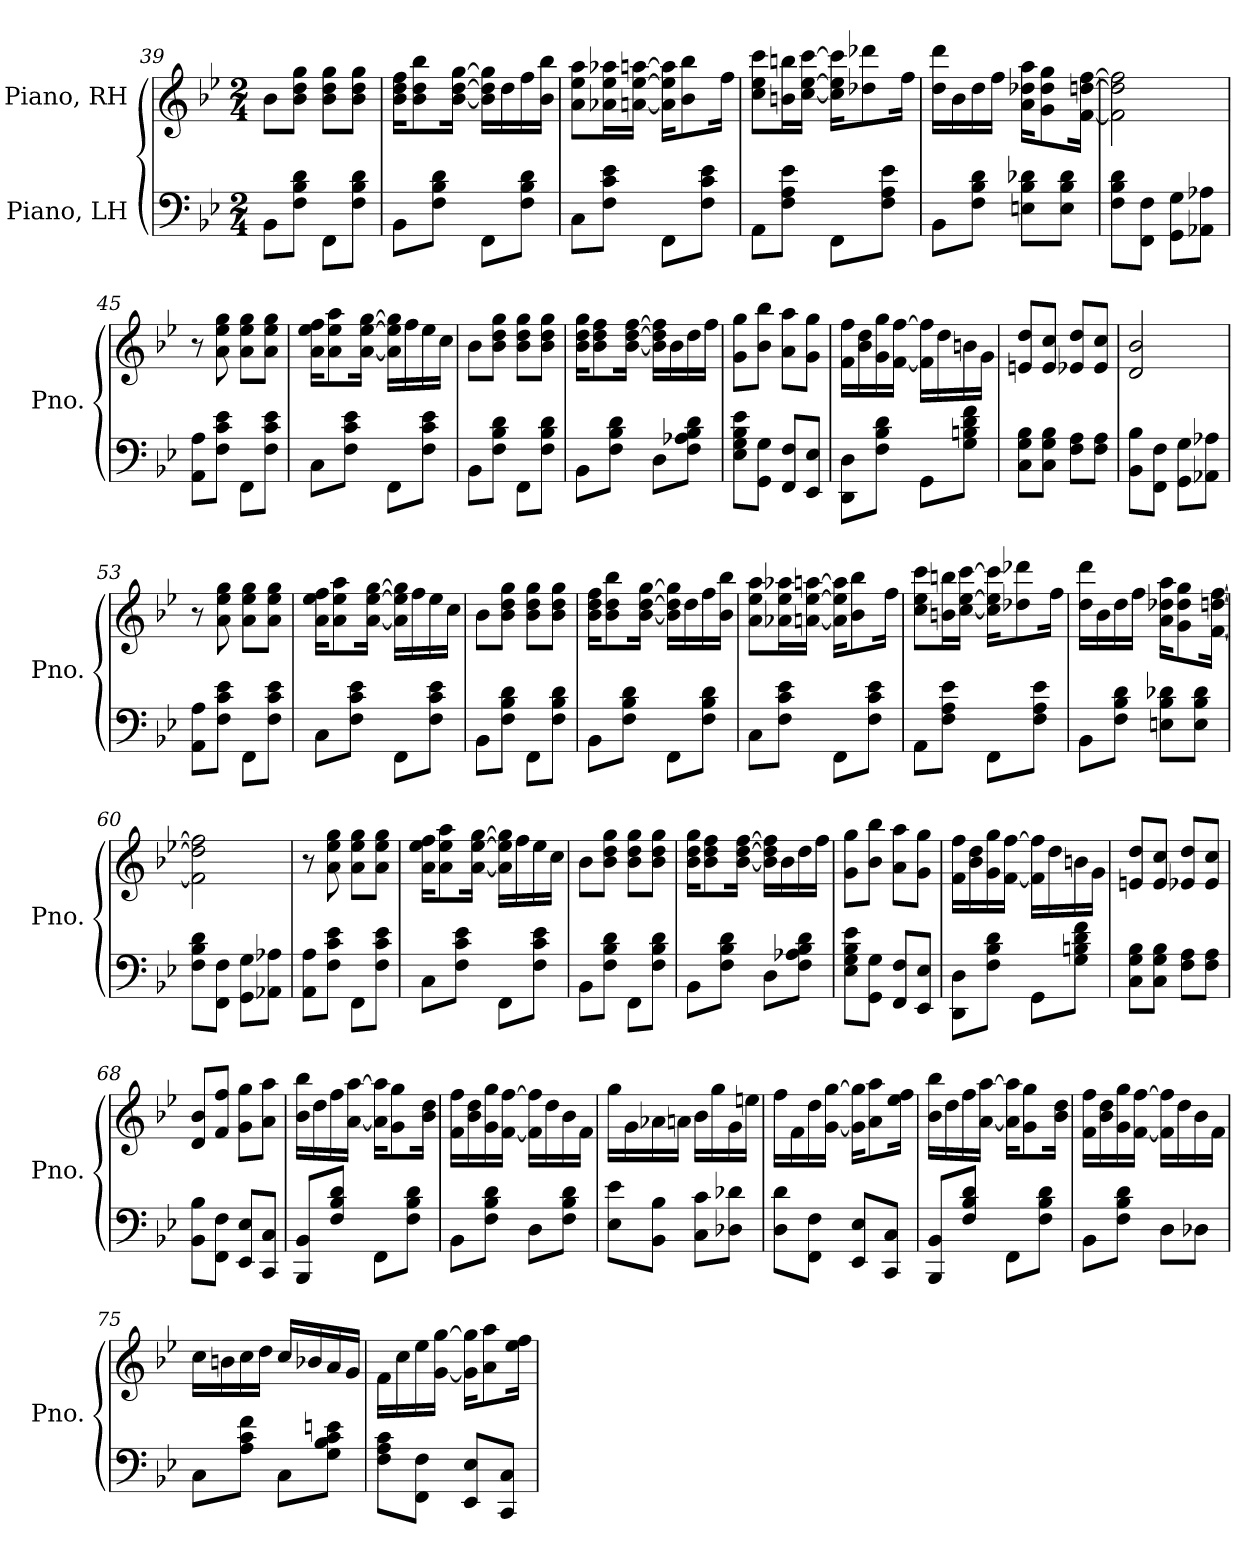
**kern	**kern
*part2	*part1
*staff2	*staff1
*I"Piano, LH	*I"Piano, RH
*I'Pno.	*I'Pno.
*clefF4	*clefG2
*k[b-e-]	*k[b-e-]
*M2/4	*M2/4
=39	=39
8BB-\L	8b-\L
8F\ 8B-\ 8d\J	8b-\ 8dd\ 8gg\J
8FF\L	8b-\ 8dd\ 8gg\L
8F\ 8B-\ 8d\J	8b-\ 8dd\ 8gg\J
=40	=40
8BB-\L	16b-\ 16dd\ 16ff\KL
.	8b-\ 8dd\ 8bb-\
8F\ 8B-\ 8d\J	.
.	[16b-\ [16dd\ [16gg\Jk
8FF\L	16b-\] 16dd\] 16gg\]LL
.	16dd\
8F\ 8B-\ 8d\J	16ff\
.	16b-\ 16bb-\JJ
!!LO:LB:g=z
=41	=41
8C\L	8a\ 8ee-\ 8aa\L
8F\ 8c\ 8e-\J	16a-X\ 16ee-\ 16aa-X\L
.	[16an\ [16ee-\ [16aan\JJ
8FF\L	16a\] 16ee-\] 16aa\]KL
.	8b-\ 8bb-\
8F\ 8c\ 8e-\J	.
.	16ff\Jk
=42	=42
8AA\L	8cc\ 8ee-\ 8ccc\L
8F\ 8A\ 8e-\J	16bn\ 16bbn\L
.	[16cc\ [16ee-\ [16ccc\JJ
8FF\L	16cc\] 16ee-\] 16ccc\]KL
.	8dd-X\ 8ddd-X\
8F\ 8A\ 8e-\J	.
.	16ff\Jk
=43	=43
8BB-\L	16dd\ 16ddd\LL
.	16b-\
8F\ 8B-\ 8d\J	16dd\
.	16ff\JJ
8En\ 8B-\ 8d-X\L	16a\ 16dd-X\ 16aa\KL
.	8g\ 8dd-\ 8gg\
8E\ 8B-\ 8d-\J	.
.	[16f\ [16ddn\ [16ff\Jk
=44	=44
8F\ 8B-\ 8d\L	2f\] 2dd\] 2ff\]
8FF\ 8F\J	.
8GG\ 8G\L	.
8AA-X\ 8A-X\J	.
=45	=45
8AA\ 8A\L	8r
8F\ 8c\ 8e-\J	8a\ 8ee-\ 8gg\
8FF\L	8a\ 8ee-\ 8gg\L
8F\ 8c\ 8e-\J	8a\ 8ee-\ 8gg\J
!!LO:LB:g=z
=46	=46
8C\L	16a\ 16ee-\ 16ff\KL
.	8a\ 8ee-\ 8aa\
8F\ 8c\ 8e-\J	.
.	[16a\ [16ee-\ [16gg\Jk
8FF\L	16a\] 16ee-\] 16gg\]LL
.	16ff\
8F\ 8c\ 8e-\J	16ee-\
.	16cc\JJ
=47	=47
8BB-\L	8b-\L
8F\ 8B-\ 8d\J	8b-\ 8dd\ 8gg\J
8FF\L	8b-\ 8dd\ 8gg\L
8F\ 8B-\ 8d\J	8b-\ 8dd\ 8gg\J
=48	=48
8BB-\L	16b-\ 16dd\ 16gg\KL
.	8b-\ 8dd\ 8ff\
8F\ 8B-\ 8d\J	.
.	[16b-\ [16dd\ [16ff\Jk
8D\L	16b-\] 16dd\] 16ff\]LL
.	16b-\
8F\ 8A-X\ 8B-\ 8d\J	16dd\
.	16ff\JJ
=49	=49
8E-\ 8G\ 8B-\ 8e-\L	8g\ 8gg\L
8GG\ 8G\J	8b-\ 8bb-\J
8FF/ 8F/L	8a\ 8aa\L
8EE-/ 8E-/J	8g\ 8gg\J
=50	=50
8DD\ 8D\L	16f\ 16ff\LL
.	16b-\ 16dd\
8F\ 8B-\ 8d\J	16g\ 16gg\
.	[16f\ [16ff\JJ
8GG\L	16f\] 16ff\]LL
.	16dd\
8G\ 8Bn\ 8d\ 8f\J	16bn\
.	16g\JJ
!!LO:LB:g=z
=51	=51
8C\ 8G\ 8B-\L	8en/ 8dd/L
8C\ 8G\ 8B-\J	8e/ 8cc/J
8F\ 8A\L	8e-X/ 8dd/L
8F\ 8A\J	8e-/ 8cc/J
=52	=52
8BB-\ 8B-\L	2d/ 2b-/
8FF\ 8F\J	.
8GG\ 8G\L	.
8AA-X\ 8A-X\J	.
=53	=53
8AA\ 8A\L	8r
8F\ 8c\ 8e-\J	8a\ 8ee-\ 8gg\
8FF\L	8a\ 8ee-\ 8gg\L
8F\ 8c\ 8e-\J	8a\ 8ee-\ 8gg\J
=54	=54
8C\L	16a\ 16ee-\ 16ff\KL
.	8a\ 8ee-\ 8aa\
8F\ 8c\ 8e-\J	.
.	[16a\ [16ee-\ [16gg\Jk
8FF\L	16a\] 16ee-\] 16gg\]LL
.	16ff\
8F\ 8c\ 8e-\J	16ee-\
.	16cc\JJ
=55	=55
8BB-\L	8b-\L
8F\ 8B-\ 8d\J	8b-\ 8dd\ 8gg\J
8FF\L	8b-\ 8dd\ 8gg\L
8F\ 8B-\ 8d\J	8b-\ 8dd\ 8gg\J
=56	=56
8BB-\L	16b-\ 16dd\ 16ff\KL
.	8b-\ 8dd\ 8bb-\
8F\ 8B-\ 8d\J	.
.	[16b-\ [16dd\ [16gg\Jk
8FF\L	16b-\] 16dd\] 16gg\]LL
.	16dd\
8F\ 8B-\ 8d\J	16ff\
.	16b-\ 16bb-\JJ
!!LO:PB:g=z
=57	=57
8C\L	8a\ 8ee-\ 8aa\L
8F\ 8c\ 8e-\J	16a-X\ 16ee-\ 16aa-X\L
.	[16an\ [16ee-\ [16aan\JJ
8FF\L	16a\] 16ee-\] 16aa\]KL
.	8b-\ 8bb-\
8F\ 8c\ 8e-\J	.
.	16ff\Jk
=58	=58
8AA\L	8cc\ 8ee-\ 8ccc\L
8F\ 8A\ 8e-\J	16bn\ 16bbn\L
.	[16cc\ [16ee-\ [16ccc\JJ
8FF\L	16cc\] 16ee-\] 16ccc\]KL
.	8dd-X\ 8ddd-X\
8F\ 8A\ 8e-\J	.
.	16ff\Jk
=59	=59
8BB-\L	16dd\ 16ddd\LL
.	16b-\
8F\ 8B-\ 8d\J	16dd\
.	16ff\JJ
8En\ 8B-\ 8d-X\L	16a\ 16dd-X\ 16aa\KL
.	8g\ 8dd-\ 8gg\
8E\ 8B-\ 8d-\J	.
.	[16f\ [16ddn\ [16ff\Jk
=60	=60
8F\ 8B-\ 8d\L	2f\] 2dd\] 2ff\]
8FF\ 8F\J	.
8GG\ 8G\L	.
8AA-X\ 8A-X\J	.
=61	=61
8AA\ 8A\L	8r
8F\ 8c\ 8e-\J	8a\ 8ee-\ 8gg\
8FF\L	8a\ 8ee-\ 8gg\L
8F\ 8c\ 8e-\J	8a\ 8ee-\ 8gg\J
!!LO:LB:g=z
=62	=62
8C\L	16a\ 16ee-\ 16ff\KL
.	8a\ 8ee-\ 8aa\
8F\ 8c\ 8e-\J	.
.	[16a\ [16ee-\ [16gg\Jk
8FF\L	16a\] 16ee-\] 16gg\]LL
.	16ff\
8F\ 8c\ 8e-\J	16ee-\
.	16cc\JJ
=63	=63
8BB-\L	8b-\L
8F\ 8B-\ 8d\J	8b-\ 8dd\ 8gg\J
8FF\L	8b-\ 8dd\ 8gg\L
8F\ 8B-\ 8d\J	8b-\ 8dd\ 8gg\J
=64	=64
8BB-\L	16b-\ 16dd\ 16gg\KL
.	8b-\ 8dd\ 8ff\
8F\ 8B-\ 8d\J	.
.	[16b-\ [16dd\ [16ff\Jk
8D\L	16b-\] 16dd\] 16ff\]LL
.	16b-\
8F\ 8A-X\ 8B-\ 8d\J	16dd\
.	16ff\JJ
=65	=65
8E-\ 8G\ 8B-\ 8e-\L	8g\ 8gg\L
8GG\ 8G\J	8b-\ 8bb-\J
8FF/ 8F/L	8a\ 8aa\L
8EE-/ 8E-/J	8g\ 8gg\J
=66	=66
8DD\ 8D\L	16f\ 16ff\LL
.	16b-\ 16dd\
8F\ 8B-\ 8d\J	16g\ 16gg\
.	[16f\ [16ff\JJ
8GG\L	16f\] 16ff\]LL
.	16dd\
8G\ 8Bn\ 8d\ 8f\J	16bn\
.	16g\JJ
!!LO:LB:g=z
=67	=67
8C\ 8G\ 8B-\L	8en/ 8dd/L
8C\ 8G\ 8B-\J	8e/ 8cc/J
8F\ 8A\L	8e-X/ 8dd/L
8F\ 8A\J	8e-/ 8cc/J
=68	=68
8BB-\ 8B-\L	8d/ 8b-/L
8FF\ 8F\J	8f/ 8ff/J
8EE-/ 8E-/L	8g\ 8gg\L
8CC/ 8C/J	8a\ 8aa\J
=69	=69
8BBB-/ 8BB-/L	16b-\ 16bb-\LL
.	16dd\
8F/ 8B-/ 8d/J	16ff\
.	[16a\ [16aa\JJ
8FF\L	16a\] 16aa\]KL
.	8g\ 8gg\
8F\ 8B-\ 8d\J	.
.	16b-\ 16dd\Jk
=70	=70
8BB-\L	16f\ 16ff\LL
.	16b-\ 16dd\
8F\ 8B-\ 8d\J	16g\ 16gg\
.	[16f\ [16ff\JJ
8D\L	16f\] 16ff\]LL
.	16dd\
8F\ 8B-\ 8d\J	16b-\
.	16f\JJ
=71	=71
8E-\ 8e-\L	16gg\LL
.	16g\
8BB-\ 8B-\J	16a-X\
.	16an\JJ
8C\ 8c\L	16b-\LL
.	16gg\
8D-X\ 8d-X\J	16g\
.	16een\JJ
!!LO:LB:g=z
=72	=72
8D\ 8d\L	16ff\LL
.	16f\
8FF\ 8F\J	16dd\
.	[16g\ [16gg\JJ
8EE-/ 8E-/L	16g\] 16gg\]KL
.	8a\ 8aa\
8CC/ 8C/J	.
.	16ee-\ 16ff\Jk
=73	=73
8BBB-/ 8BB-/L	16b-\ 16bb-\LL
.	16dd\
8F/ 8B-/ 8d/J	16ff\
.	[16a\ [16aa\JJ
8FF\L	16a\] 16aa\]KL
.	8g\ 8gg\
8F\ 8B-\ 8d\J	.
.	16b-\ 16dd\Jk
=74	=74
8BB-\L	16f\ 16ff\LL
.	16b-\ 16dd\
8F\ 8B-\ 8d\J	16g\ 16gg\
.	[16f\ [16ff\JJ
8D\L	16f\] 16ff\]LL
.	16dd\
8D-X\J	16b-\
.	16f\JJ
=75	=75
8C\L	16cc\LL
.	16bn\
8A\ 8c\ 8f\J	16cc\
.	16dd\JJ
8C\L	16cc/LL
.	16b-X/
8G\ 8B-\ 8c\ 8en\J	16a/
.	16g/JJ
!!LO:LB:g=z
=76	=76
8F\ 8A\ 8c\L	16f\LL
.	16cc\
8FF\ 8F\J	16ee-\
.	[16g\ [16gg\JJ
8EE-/ 8E-/L	16g\] 16gg\]KL
.	8a\ 8aa\
8CC/ 8C/J	.
.	16ee-\ 16ff\Jk
=	=
*-	*-
